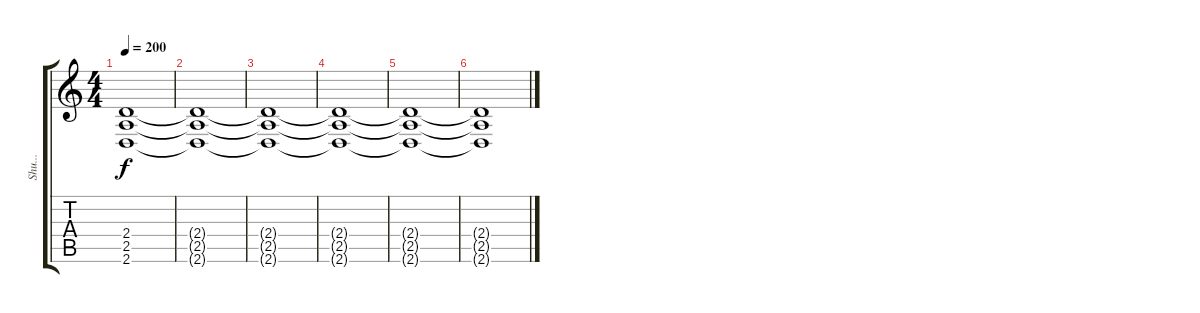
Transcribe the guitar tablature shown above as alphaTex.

\track ("Shu..." "Shu...") {instrument distortionguitar}
\staff {score tabs}
\tuning (D4 A3 F3 C3 G2 C2) {hide}
\ts (4 4)
\tempo 200
\clef g2
\ks c
(2.4{t} 2.5{t} 2.6{t}).1{dy f} |
(2.4{t} 2.5{t} 2.6{t}).1 |
(2.4{t} 2.5{t} 2.6{t}).1 |
(2.4{t} 2.5{t} 2.6{t}).1 |
(2.4{t} 2.5{t} 2.6{t}).1 |
(2.4{t} 2.5{t} 2.6{t}).1
